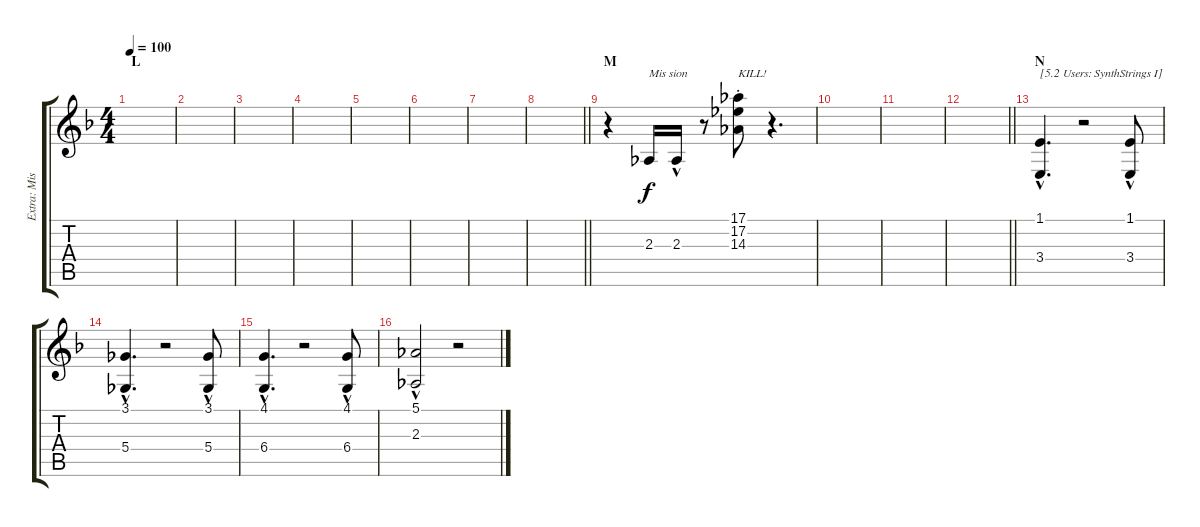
\track ("Extra: Misc" "Extra: Mis") {instrument choiraahs}
\staff {score tabs}
\tuning (Eb4 Bb3 Gb3 Db3 Ab2 Eb2) {hide}
\ts (4 4)
\section ("" "L")
\tempo 100
\clef g2
\ks f
|
|
|
|
|
|
|
\barLineRight lightlight
|
\section ("" "M")
r.4 2.3.16{txt "Mis sion"} 2.3{hac}.16 r.8 (17.1{st} 17.2{st} 14.3{st}).8{txt "KILL!"} r.4{d} |
|
|
\barLineRight lightlight
|
\section ("" "N")
(1.1 3.4{hac}).4{d txt "[5.2 Users: SynthStrings I]" instrument stringensemble1} r.2 (1.1 3.4{hac}).8 |
(3.1 5.4{hac}).4{d} r.2 (3.1 5.4{hac}).8 |
(4.1 6.4{hac}).4{d} r.2 (4.1 6.4{hac}).8 |
(5.1 2.3{hac}).2 r.2
